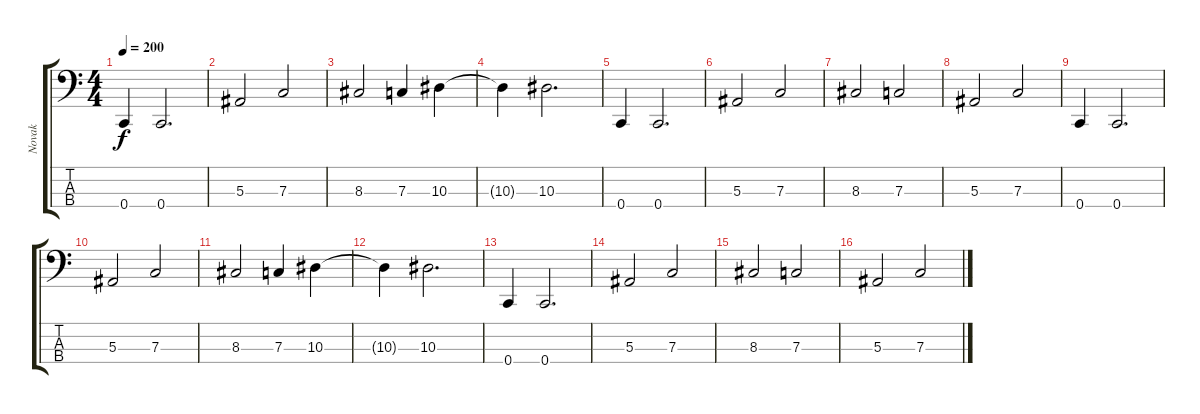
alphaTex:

\track ("Novak" "Novak") {instrument electricbasspick}
\staff {score tabs}
\tuning (Eb2 Bb1 F1 C1) {hide}
\ts (4 4)
\tempo 200
\clef f4
\ks c
0.4.4{dy f} 0.4.2{d} |
5.3.2 7.3.2 |
8.3.2 7.3.4 10.3.4 |
10.3{t}.4 10.3.2{d} |
0.4.4 0.4.2{d} |
5.3.2 7.3.2 |
8.3.2 7.3.2 |
5.3.2 7.3.2 |
0.4.4 0.4.2{d} |
5.3.2 7.3.2 |
8.3.2 7.3.4 10.3.4 |
10.3{t}.4 10.3.2{d} |
0.4.4 0.4.2{d} |
5.3.2 7.3.2 |
8.3.2 7.3.2 |
5.3.2 7.3.2
